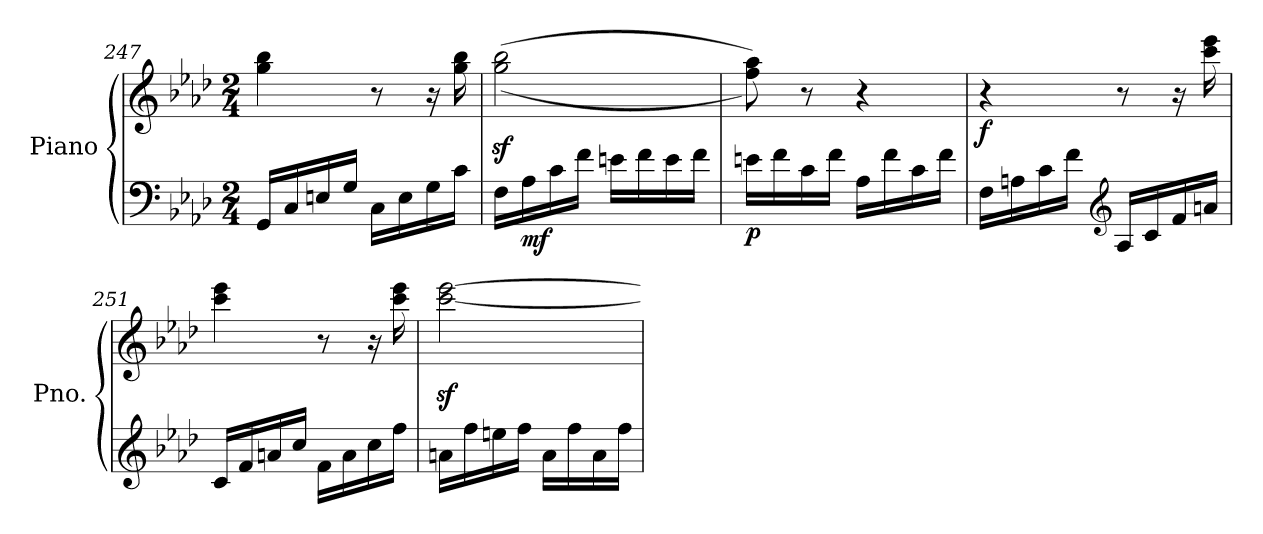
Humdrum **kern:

**kern	**kern	**dynam
*part1	*part1	*part1
*staff2	*staff1	*staff1/2
*I"Piano	*	*
*I'Pno.	*	*
!!LO:LB:g=z
*clefF4	*clefG2	*
*k[b-e-a-d-]	*k[b-e-a-d-]	*
*M2/4	*M2/4	*
=247	=247	=247
16GG/LL	4gg\ 4bb-\	.
16C/	.	.
16En/	.	.
16G/JJ	.	.
16C\LL	8r	.
16E\	.	.
16G\	16r	.
16c\JJ	16gg\ 16bb-\	.
=248	=248	=248
16F\LL	(>(>2gg\z< 2bb-\z<	.
!	!	!LO:DY:b=2
16A-\	.	mf
16c\	.	.
16f\JJ	.	.
16en\LL	.	.
16f\	.	.
16e\	.	.
16f\JJ	.	.
=249	=249	=249
!	!	!LO:DY:b=2
16en\LL	8ff\ 8aa-\))	p
16f\	.	.
16c\	8r	.
16f\JJ	.	.
16A-\LL	4r	.
16f\	.	.
16c\	.	.
16f\JJ	.	.
=250	=250	=250
!	!	!LO:DY:b
16F\LL	4r	f
16An\	.	.
16c\	.	.
16f\JJ	.	.
*clefG2	*	*
16A/LL	8r	.
16c/	.	.
16f/	16r	.
16an/JJ	16ccc\ 16eee-\	.
!!LO:LB:g=z
=251	=251	=251
16c/LL	4ccc\ 4eee-\	.
16f/	.	.
16an/	.	.
16cc/JJ	.	.
16f\LL	8r	.
16a\	.	.
16cc\	16r	.
16ff\JJ	16ccc\ 16eee-\	.
!!LO:PB:g=z
=252	=252	=252
16an\LL	[2ccc\z< [2eee-\z<	.
16ff\	.	.
16een\	.	.
16ff\JJ	.	.
16a\LL	.	.
16ff\	.	.
16a\	.	.
16ff\JJ	.	.
=	=	=
*-	*-	*-
